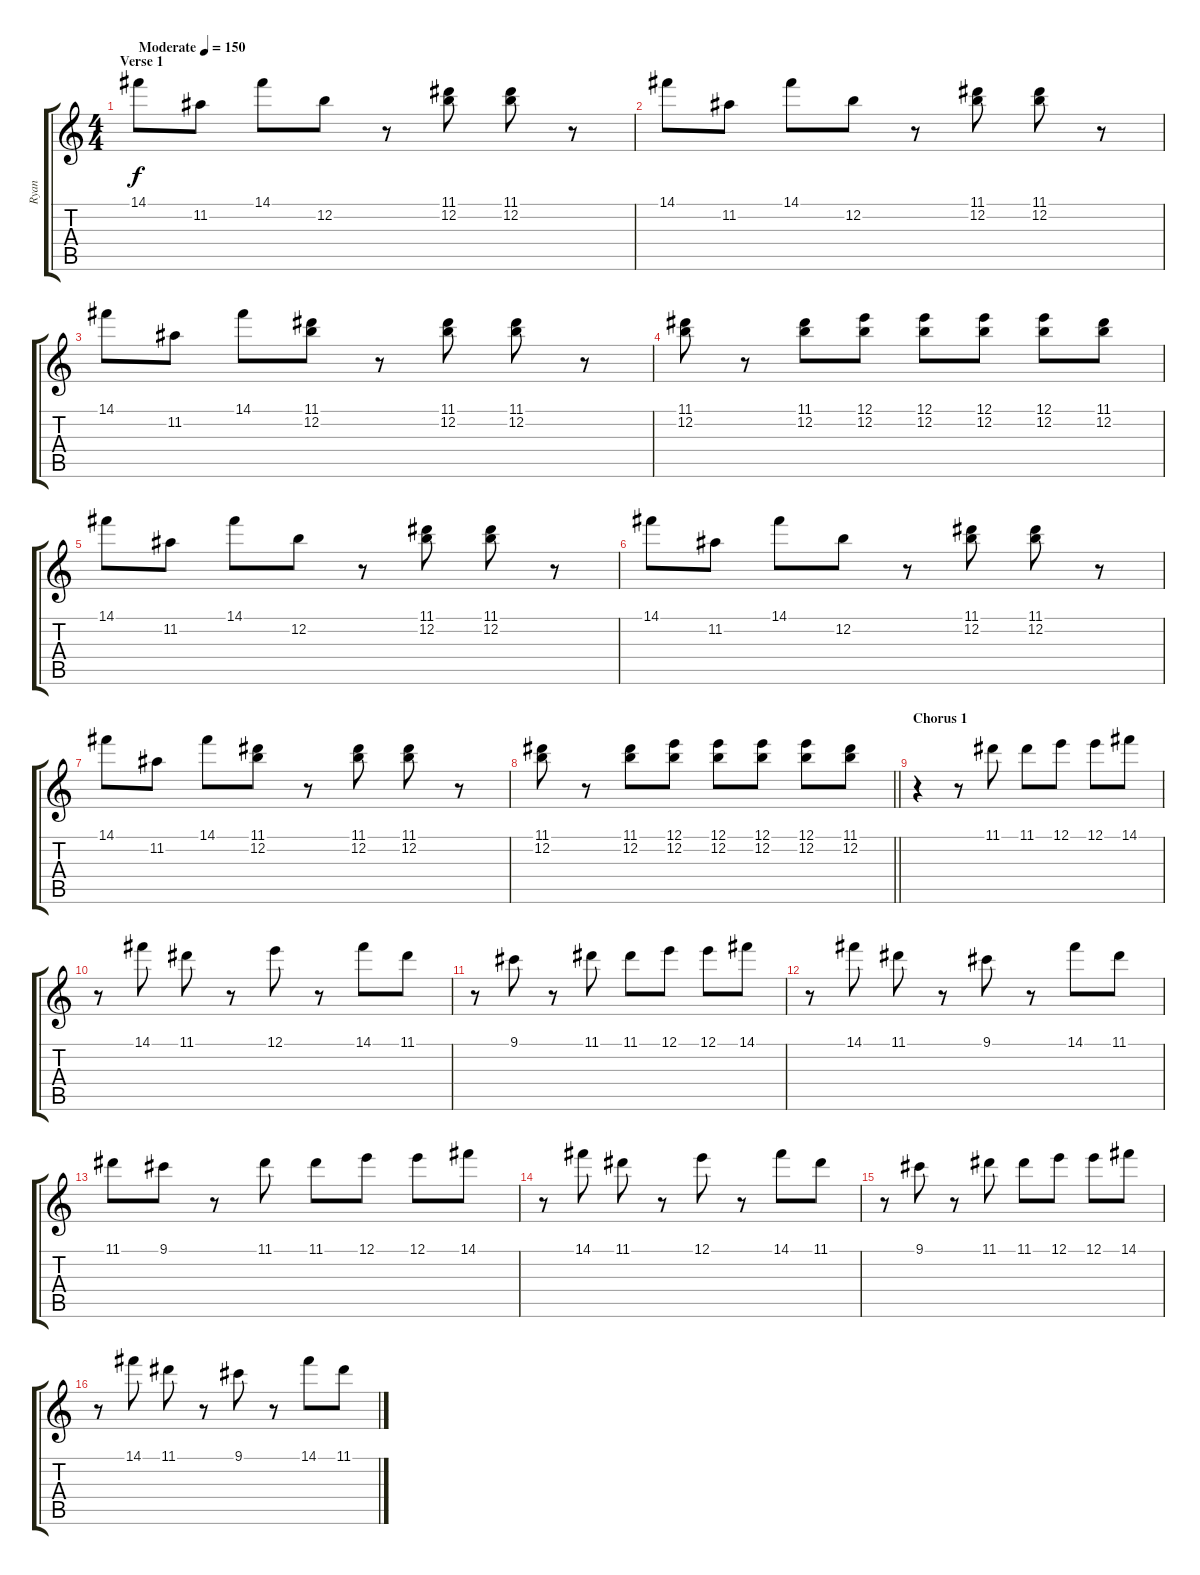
\track ("Ryan" "Ryan") {instrument overdrivenguitar}
\staff {score tabs}
\tuning (E4 B3 G3 D3 A2 E2) {hide}
\ts (4 4)
\section ("" "Verse 1")
\tempo (150 "Moderate")
\clef g2
\ks c
14.1.8{dy f instrument overdrivenguitar} 11.2.8 14.1.8 12.2.8 r.8 (11.1 12.2).8 (11.1 12.2).8 r.8 |
14.1.8 11.2.8 14.1.8 12.2.8 r.8 (11.1 12.2).8 (11.1 12.2).8 r.8 |
14.1.8 11.2.8 14.1.8 (11.1 12.2).8 r.8 (11.1 12.2).8 (11.1 12.2).8 r.8 |
(11.1 12.2).8 r.8 (11.1 12.2).8 (12.1 12.2).8 (12.1 12.2).8 (12.1 12.2).8 (12.1 12.2).8 (11.1 12.2).8 |
14.1.8 11.2.8 14.1.8 12.2.8 r.8 (11.1 12.2).8 (11.1 12.2).8 r.8 |
14.1.8 11.2.8 14.1.8 12.2.8 r.8 (11.1 12.2).8 (11.1 12.2).8 r.8 |
14.1.8 11.2.8 14.1.8 (11.1 12.2).8 r.8 (11.1 12.2).8 (11.1 12.2).8 r.8 |
\barLineRight lightlight
(11.1 12.2).8 r.8 (11.1 12.2).8 (12.1 12.2).8 (12.1 12.2).8 (12.1 12.2).8 (12.1 12.2).8 (11.1 12.2).8 |
\section ("" "Chorus 1")
r.4 r.8 11.1.8 11.1.8 12.1.8 12.1.8 14.1.8 |
r.8 14.1.8 11.1.8 r.8 12.1.8 r.8 14.1.8 11.1.8 |
r.8 9.1.8 r.8 11.1.8 11.1.8 12.1.8 12.1.8 14.1.8 |
r.8 14.1.8 11.1.8 r.8 9.1.8 r.8 14.1.8 11.1.8 |
11.1.8 9.1.8 r.8 11.1.8 11.1.8 12.1.8 12.1.8 14.1.8 |
r.8 14.1.8 11.1.8 r.8 12.1.8 r.8 14.1.8 11.1.8 |
r.8 9.1.8 r.8 11.1.8 11.1.8 12.1.8 12.1.8 14.1.8 |
r.8 14.1.8 11.1.8 r.8 9.1.8 r.8 14.1.8 11.1.8
